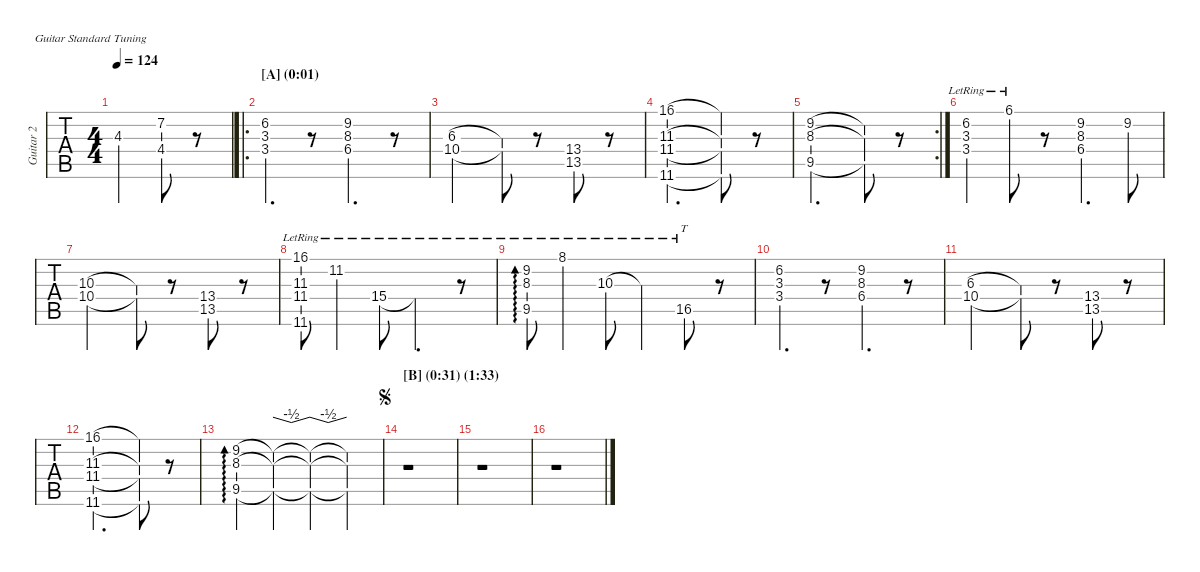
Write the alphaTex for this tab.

\defaultSystemsLayout 4
\hideDynamics
\bracketExtendMode nobrackets
\multiTrackTrackNamePolicy allsystems
\firstSystemTrackNameMode fullname
\otherSystemsTrackNameMode fullname
\otherSystemsTrackNameOrientation horizontal
\track ("Guitar 2" "Guitar 2") {instrument overdrivenguitar}
\staff {tabs}
\tuning (E4 B3 G3 D3 A2 E2)
\ts (4 4)
\ac
\scale
0.979552
\tempo 124
\accidentals auto
\clef g2
\ottava regular
\simile none
\ks c
4.3.4{dy mf instrument distortionguitar} (4.4{acc #} 7.2{acc #}).8 r.8 |
\ro
\section ("A" "(0:01)")
\scale
1.02657 (3.4 6.2 3.3{acc #}).4{d} r.8 (6.4{acc #} 9.2{acc #} 8.3{acc #}).4{d} r.8 |
\scale
0.996938 (6.3{acc #} 10.4{acc #}).2 (6.3{t acc #} 10.4{t acc #}).8 r.8 (13.5{acc #} 13.4{acc #}).8 r.8 |
\scale
0.996938 (11.6{acc #} 11.3{acc #} 11.4{acc #} 16.1{acc #}).2{d} (11.6{t acc #} 11.3{t acc #} 11.4{t acc #} 16.1{t acc #}).8 r.8 |
\rc 2
\scale
1.01954 (9.5{acc #} 8.3{acc #} 9.2{acc #}).2{d} (9.5{t acc #} 8.3{t acc #} 9.2{t acc #}).8 r.8 |
\scale
0.97677 (3.4{lr} 6.2{lr} 3.3{lr acc #}).4 6.1{lr acc #}.8 r.8 (6.4{acc #} 9.2{acc #} 8.3{acc #}).4{d} 9.2{st acc #}.8 |
\scale
1.01021 (10.4 10.3).2 (10.4{t} 10.3{t}).8 r.8 (13.5{acc #} 13.4{acc #}).8 r.8 |
\scale
0.993488 (11.6{lr acc #} 11.3{lr acc #} 11.4{lr acc #} 16.1{lr acc #}).8 11.2{lr acc #}.4 15.4{lr}.8 15.4{lr t}.4{d} r.8 |
\scale
1.00617 (9.5{lr acc #} 8.3{lr acc #} 9.2{lr acc #}).8{ad 0} 8.1{lr}.4 10.3{lr}.8 10.3{lr t}.4 16.5{lr acc #}.8{tt} r.8 |
\scale
0.999336 (3.4 6.2 3.3{acc #}).4{d} r.8 (6.4{acc #} 9.2{acc #} 8.3{acc #}).4{d} r.8 |
\scale
0.990977 (6.3{acc #} 10.4{acc #}).2 (6.3{t acc #} 10.4{t acc #}).8 r.8 (13.5{acc #} 13.4{acc #}).8 r.8 |
\scale
1.00352 (11.6{acc #} 11.3{acc #} 11.4{acc #} 16.1{acc #}).2{d} (11.6{t acc #} 11.3{t acc #} 11.4{t acc #} 16.1{t acc #}).8 r.8 |
\scale
1.07619 (8.3{acc #} 9.2{acc #} 9.5{acc #}).4{ad 0} (8.3{t acc #} 9.2{t acc #} 9.5{t acc #}).4{tbe (dip default 30.599999999999998 0 43.8 -2 45 -2 59.4 0)} (8.3{t acc #} 9.2{t acc #} 9.5{t acc #}).4{tbe (dip default 30.599999999999998 0 44.4 -2 45 -2 59.4 0)} (8.3{t acc #} 9.2{t acc #} 9.5{t acc #}).4 |
\section ("B" "(0:31) (1:33)")
\scale
1.00199
\jump segno
r.1 |
\scale
1.00352 r.1 |
\scale
0.990977 r.1
